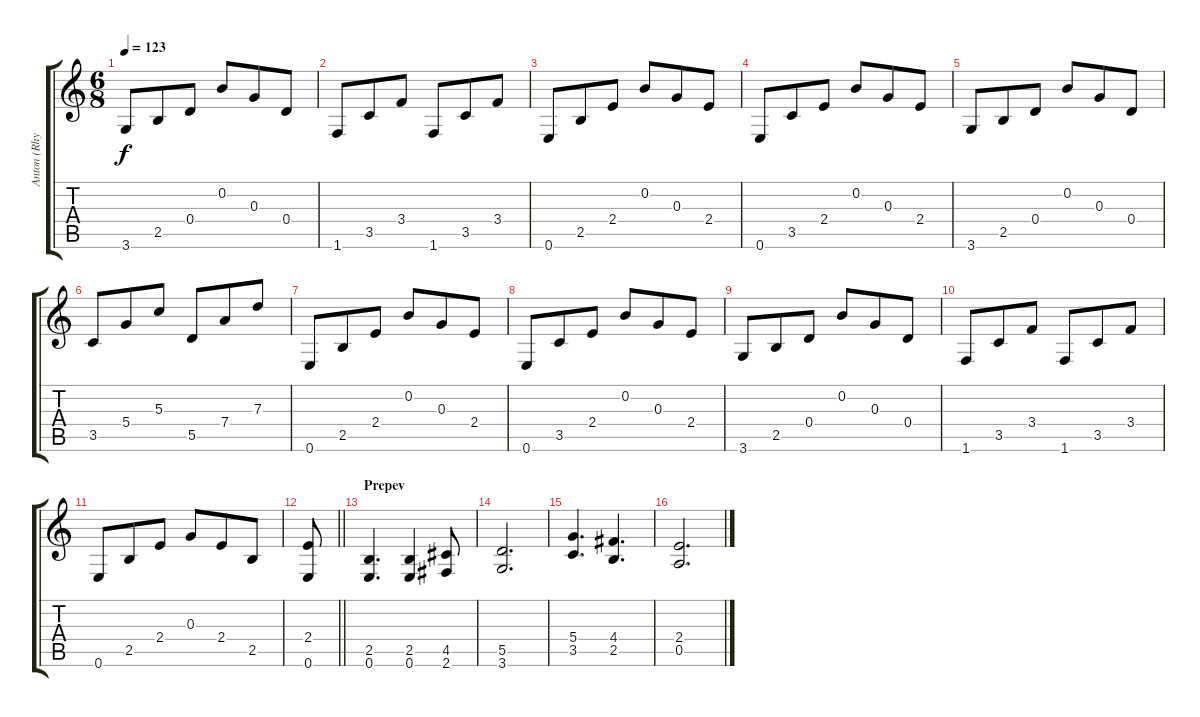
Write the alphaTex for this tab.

\track ("Anton (Rhythm Guitar)" "Anton (Rhy") {instrument distortionguitar}
\staff {score tabs}
\tuning (E4 B3 G3 D3 A2 E2) {hide}
\ts (6 8)
\tempo 123
\clef g2
\ks c
3.6.8{dy f} 2.5.8 0.4.8 0.2.8 0.3.8 0.4.8 |
1.6.8 3.5.8 3.4.8 1.6.8 3.5.8 3.4.8 |
0.6.8{instrument acousticguitarsteel} 2.5.8 2.4.8 0.2.8 0.3.8 2.4.8 |
0.6.8 3.5.8 2.4.8 0.2.8 0.3.8 2.4.8 |
3.6.8 2.5.8 0.4.8 0.2.8 0.3.8 0.4.8 |
3.5.8 5.4.8 5.3.8 5.5.8 7.4.8 7.3.8 |
0.6.8{instrument acousticguitarsteel} 2.5.8 2.4.8 0.2.8 0.3.8 2.4.8 |
0.6.8 3.5.8 2.4.8 0.2.8 0.3.8 2.4.8 |
3.6.8 2.5.8 0.4.8 0.2.8 0.3.8 0.4.8 |
1.6.8 3.5.8 3.4.8 1.6.8 3.5.8 3.4.8 |
0.6.8 2.5.8 2.4.8 0.3.8 2.4.8 2.5.8 |
\barLineRight lightlight
(2.4 0.6).8 |
\section ("" "Prepev")
(2.5 0.6).4{d volume 16 instrument distortionguitar} (2.5 0.6).4 (4.5 2.6).8 |
(5.5 3.6).2{d} |
(5.4 3.5).4{d} (4.4 2.5).4{d} |
(2.4 0.5).2{d}
